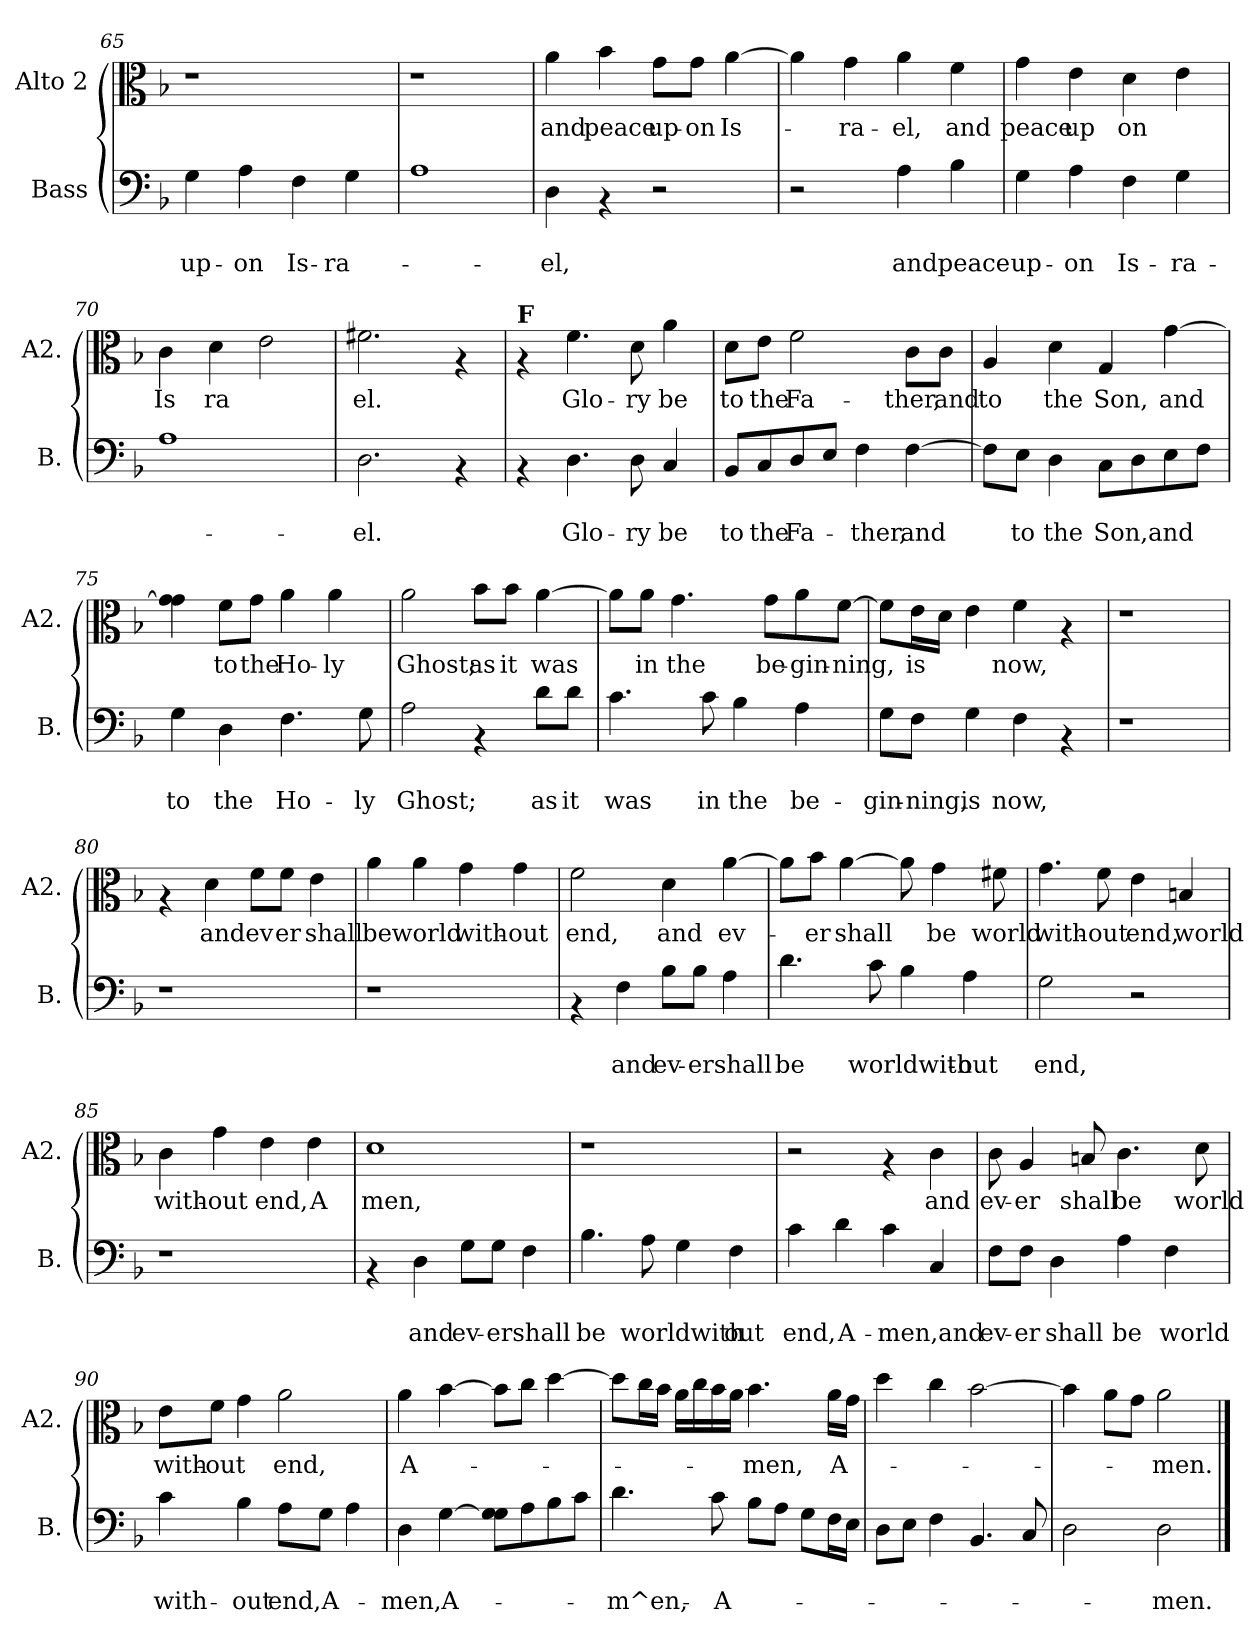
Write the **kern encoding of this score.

**kern	**text	**text	**kern	**text
*part2	*part2	*part2	*part1	*part1
*staff2	*staff2	*staff2	*staff1	*staff1
*I"Bass	*	*	*I"Alto 2	*
*I'B.	*	*	*I'A2.	*
*clefF4	*	*	*clefC3	*
*k[b-]	*	*	*k[b-]	*
*F:	*	*	*F:	*
=65	=65	=65	=65	=65
!	!	!LO:LY:b	!	!
4G\	.	up-	1r	.
!	!	!LO:LY:b	!	!
4A\	.	-on	.	.
!	!	!LO:LY:b	!	!
4F\	.	Is-	.	.
!	!	!LO:LY:b	!	!
4G\	.	-ra-	.	.
=66	=66	=66	=66	=66
1A	.	.	1r	.
!!LO:LB:g=z
=67	=67	=67	=67	=67
!	!	!LO:LY:b	!	!LO:LY:b
4D\	.	-el,	4a\	and
!	!	!	!	!LO:LY:b
4rAA	.	.	4b-\	peace
!	!	!	!	!LO:LY:b
2r	.	.	8g\L	up-
!	!	!	!	!LO:LY:b
.	.	.	8g\J	-on
!	!	!	!	!LO:LY:b
.	.	.	[>4a\	Is-
=68	=68	=68	=68	=68
2r	.	.	4a\]	.
!	!	!	!	!LO:LY:b
.	.	.	4g\	-ra-
!	!	!LO:LY:b	!	!LO:LY:b
4A\	.	andpeace	4a\	-el,
!	!	!	!	!LO:LY:b
4B-\	.	.	4f\	and
=69	=69	=69	=69	=69
!	!	!LO:LY:b	!	!LO:LY:b
4G\	.	up-	4g\	peace
!	!	!LO:LY:b	!	!LO:LY:b
4A\	.	-on	4e\	up
!	!	!LO:LY:b	!	!LO:LY:b
4F\	.	Is-	4d\	on
!	!	!LO:LY:b	!	!
4G\	.	-ra-	4e\	.
=70	=70	=70	=70	=70
!	!	!	!	!LO:LY:b
1A	.	.	4c\	Is
!	!	!	!	!LO:LY:b
.	.	.	4d\	ra
.	.	.	2e\	.
=71	=71	=71	=71	=71
!	!	!LO:LY:b	!	!LO:LY:b
2.D\	.	-el.	2.f#X\	el.
4rAA	.	.	4rG	.
!!LO:LB:g=z
=72	=72	=72	=72	=72
!	!	!	!LO:TX:a:B:t=F	!
4rAA	.	.	4rG	.
!	!	!LO:LY:b	!	!LO:LY:b
4.D\	.	Glo-	4.f\	Glo-
!	!	!LO:LY:b	!	!LO:LY:b
8D\	.	-ry	8d\	-ry
!	!	!LO:LY:b	!	!LO:LY:b
4C/	.	be	4a\	be
=73	=73	=73	=73	=73
!	!	!LO:LY:b	!	!LO:LY:b
8BB-/L	.	to	8d\L	to
!	!	!LO:LY:b	!	!LO:LY:b
8C/	.	the	8e\J	the
!	!	!LO:LY:b	!	!LO:LY:b
8D/	.	Fa-	2f\	Fa-
8E/J	.	.	.	.
!	!	!LO:LY:b	!	!
4F\	.	-ther,	.	.
!	!	!LO:LY:b	!	!LO:LY:b
[>4F\	.	and	8c\L	-ther,
!	!	!	!	!LO:LY:b
.	.	.	8c\J	and
=74	=74	=74	=74	=74
!	!	!	!	!LO:LY:b
8F\L]	.	.	4A/	to
!	!	!LO:LY:b	!	!
8E\J	.	to	.	.
!	!	!LO:LY:b	!	!LO:LY:b
4D\	.	the	4d\	the
!	!	!LO:LY:b	!	!LO:LY:b
8C\L	.	Son,and	4G/	Son,
8D\	.	.	.	.
!	!	!	!	!LO:LY:b
8E\	.	.	[>4g\	and
8F\J	.	.	.	.
=75	=75	=75	=75	=75
!	!	!LO:LY:b	!	!
4G\	.	to	4g\] 4g\	.
!	!	!LO:LY:b	!	!LO:LY:b
4D\	.	the	8f\L	to
!	!	!	!	!LO:LY:b
.	.	.	8g\J	the
!	!	!LO:LY:b	!	!LO:LY:b
4.F\	.	Ho-	4a\	Ho-
!	!	!	!	!LO:LY:b
.	.	.	4a\	-ly
!	!	!LO:LY:b	!	!
8G\	.	-ly	.	.
!!LO:PB:g=z
=76	=76	=76	=76	=76
!	!	!LO:LY:b	!	!LO:LY:b
2A\	.	Ghost;	2a\	Ghost;
!	!	!	!	!LO:LY:b
4rAA	.	.	8b-\L	as
!	!	!	!	!LO:LY:b
.	.	.	8b-\J	it
!	!	!LO:LY:b	!	!LO:LY:b
8d\L	.	as	[>4a\	was
!	!	!LO:LY:b	!	!
8d\J	.	it	.	.
=77	=77	=77	=77	=77
!	!	!LO:LY:b	!	!
4.c\	.	was	8a\L]	.
!	!	!	!	!LO:LY:b
.	.	.	8a\J	in
!	!	!	!	!LO:LY:b
.	.	.	4.g\	the
!	!	!LO:LY:b	!	!
8c\	.	in	.	.
!	!	!LO:LY:b	!	!
4B-\	.	the	.	.
!	!	!	!	!LO:LY:b
.	.	.	8g\L	be-
!	!	!LO:LY:b	!	!LO:LY:b
4A\	.	be-	8a\	-gin-
!	!	!	!	!LO:LY:b
.	.	.	[>8f\J	-ning,
=78	=78	=78	=78	=78
!	!	!LO:LY:b	!	!
8G\L	.	-gin-	8f\L]	.
!	!	!LO:LY:b	!	!LO:LY:b
8F\J	.	-ning,	16e\L	is
.	.	.	16d\JJ	.
!	!	!LO:LY:b	!	!
4G\	.	is	4e\	.
!	!	!LO:LY:b	!	!LO:LY:b
4F\	.	now,	4f\	now,
4rAA	.	.	4rG	.
=79	=79	=79	=79	=79
1r	.	.	1r	.
!!LO:PB:g=z
=80	=80	=80	=80	=80
1r	.	.	4rG	.
!	!	!	!	!LO:LY:b
.	.	.	4d\	and
!	!	!	!	!LO:LY:b
.	.	.	8f\L	ev
!	!	!	!	!LO:LY:b
.	.	.	8f\J	er
!	!	!	!	!LO:LY:b
.	.	.	4e\	shall
=81	=81	=81	=81	=81
!	!	!	!	!LO:LY:b
1r	.	.	4a\	be
!	!	!	!	!LO:LY:b
.	.	.	4a\	world
!	!	!	!	!LO:LY:b
.	.	.	4g\	with-
!	!	!	!	!LO:LY:b
.	.	.	4g\	-out
=82	=82	=82	=82	=82
!	!	!	!	!LO:LY:b
4rAA	.	.	2f\	end,
!	!	!LO:LY:b	!	!
4F\	.	and	.	.
!	!	!LO:LY:b	!	!LO:LY:b
8B-\L	.	ev-	4d\	and
!	!	!LO:LY:b	!	!
8B-\J	.	-ershall	.	.
!	!	!	!	!LO:LY:b
4A\	.	.	[>4a\	ev-
=83	=83	=83	=83	=83
!	!	!LO:LY:b	!	!
4.d\	.	be	8a\L]	.
!	!	!	!	!LO:LY:b
.	.	.	8b-\J	-er
!	!	!	!	!LO:LY:b
.	.	.	[>4a\	shall
!	!	!LO:LY:b	!	!
8c\	.	worldwith-	.	.
4B-\	.	.	8a\]	.
!	!	!	!	!LO:LY:b
.	.	.	4g\	be
!	!	!LO:LY:b	!	!
4A\	.	-out	.	.
!	!	!	!	!LO:LY:b
.	.	.	8f#X\	world
!!LO:LB:g=z
=84	=84	=84	=84	=84
!	!	!LO:LY:b	!	!LO:LY:b
2G\	.	end,	4.g\	with-
!	!	!	!	!LO:LY:b
.	.	.	8f\	-out
!	!	!	!	!LO:LY:b
2r	.	.	4e\	end,
!	!	!	!	!LO:LY:b
.	.	.	4Bn/	world
=85	=85	=85	=85	=85
!	!	!	!	!LO:LY:b
1r	.	.	4c\	with-
!	!	!	!	!LO:LY:b
.	.	.	4g\	-out
!	!	!	!	!LO:LY:b
.	.	.	4e\	end,
!	!	!	!	!LO:LY:b
.	.	.	4e\	A
=86	=86	=86	=86	=86
!	!	!	!	!LO:LY:b
4rAA	.	.	1d	men,
!	!	!LO:LY:b	!	!
4D\	.	and	.	.
!	!	!LO:LY:b	!	!
8G\L	.	ev-	.	.
!	!	!LO:LY:b	!	!
8G\J	.	-ershall	.	.
4F\	.	.	.	.
=87	=87	=87	=87	=87
!	!	!LO:LY:b	!	!
4.B-\	.	be	1r	.
!	!	!LO:LY:b	!	!
8A\	.	worldwith	.	.
4G\	.	.	.	.
!	!	!LO:LY:b	!	!
4F\	.	out	.	.
=88	=88	=88	=88	=88
!	!	!LO:LY:b	!	!
4c\	.	end,	2r	.
!	!	!LO:LY:b	!	!
4d\	.	A-	.	.
!	!	!LO:LY:b	!	!
4c\	.	-men,and	4rG	.
!	!	!	!	!LO:LY:b
4C/	.	.	4c\	and
!!LO:LB:g=z
=89	=89	=89	=89	=89
!	!	!LO:LY:b	!	!LO:LY:b
8F\L	.	ev-	8c\	ev-
!	!	!LO:LY:b	!	!LO:LY:b
8F\J	.	-er	4A/	-er
!	!	!LO:LY:b	!	!
4D\	.	shall	.	.
!	!	!	!	!LO:LY:b
.	.	.	8Bn/	shall
!	!	!LO:LY:b	!	!LO:LY:b
4A\	.	be	4.c\	be
!	!	!LO:LY:b	!	!
4F\	.	world	.	.
!	!	!	!	!LO:LY:b
.	.	.	8d\	world
=90	=90	=90	=90	=90
!	!	!LO:LY:b	!	!LO:LY:b
4c\	.	with-	8e\L	with-
!	!	!	!	!LO:LY:b
.	.	.	8f\J	-out
!	!	!LO:LY:b	!	!
4B-\	.	-out	4g\	.
!	!	!LO:LY:b	!	!LO:LY:b
8A\L	.	end,	2a\	end,
!	!	!LO:LY:b	!	!
8G\J	.	A-	.	.
4A\	.	.	.	.
=91	=91	=91	=91	=91
!	!	!LO:LY:b	!	!LO:LY:b
4D\	.	-men,	4a\	A-
!	!	!LO:LY:b	!	!
[>4G\	.	A-	[>4b-\	.
8G\] 8G\L	.	.	8b-\L]	.
8A\	.	.	8cc\J	.
8B-\	.	.	[<4dd\	.
8c\J	.	.	.	.
!!LO:LB:g=z
=92	=92	=92	=92	=92
!	!	!LO:LY:b	!	!
4.d\	.	-m^en,-	8dd\L]	.
.	.	.	16cc\L	.
.	.	.	16b-\JJ	.
.	.	.	16a\LL	.
.	.	.	16cc\	.
!	!	!LO:LY:b	!	!
8c\	.	-A-	16b-\	.
.	.	.	16a\JJ	.
!	!	!	!	!LO:LY:b
8B-\L	.	.	4.b-\	-men,
8A\J	.	.	.	.
8G\L	.	.	.	.
!	!	!	!	!LO:LY:b
16F\L	.	.	16a\LL	A-
16E\JJ	.	.	16g\JJ	.
=93	=93	=93	=93	=93
8D\L	.	.	4dd\	.
8E\J	.	.	.	.
4F\	.	.	4cc\	.
4.BB-/	.	.	[>2b-\	.
8C/	.	.	.	.
=94	=94	=94	=94	=94
2D\	.	.	4b-\]	.
.	.	.	8a\L	.
.	.	.	8g\J	.
!	!	!LO:LY:b	!	!LO:LY:b
2D\	.	-men.	2a\	-men.
==	==	==	==	==
*-	*-	*-	*-	*-
